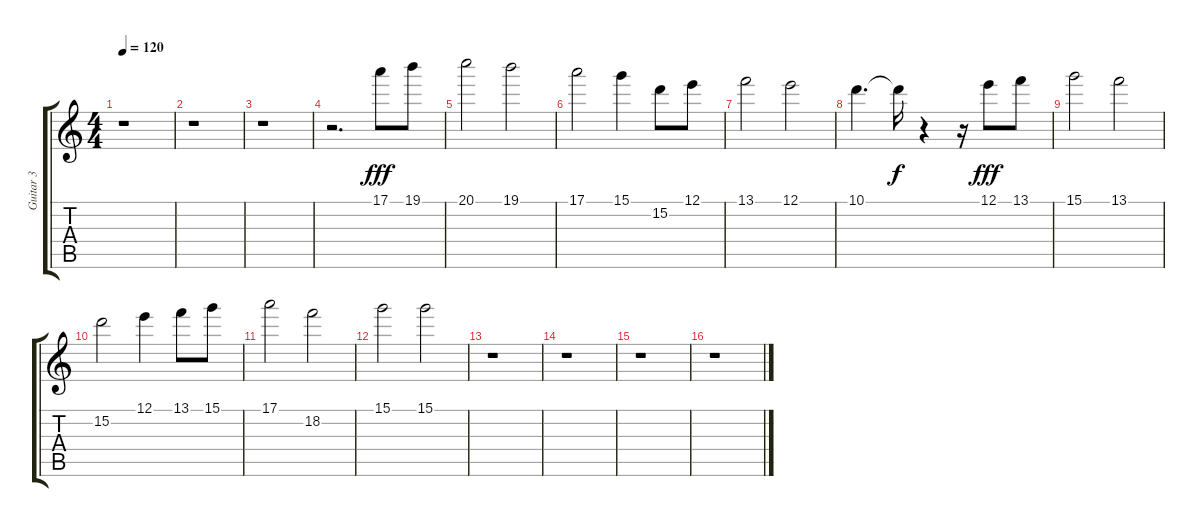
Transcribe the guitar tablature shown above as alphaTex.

\track ("Guitar 3" "Guitar 3") {instrument distortionguitar}
\staff {score tabs}
\tuning (E4 B3 G3 D3 A2 E2) {hide}
\ts (4 4)
\tempo 120
\clef g2
\ks c
r.1{dy fff} |
r.1 |
r.1 |
r.2{d} 17.1.8 19.1.8 |
20.1.2 19.1.2 |
17.1.2 15.1.4 15.2.8 12.1.8 |
13.1.2 12.1.2 |
10.1.4{d} 10.1{t}.16{dy f} r.4 r.16 12.1.8{dy fff} 13.1.8 |
15.1.2 13.1.2 |
15.2.2 12.1.4 13.1.8 15.1.8 |
17.1.2 18.2.2 |
15.1.2 15.1.2 |
r.1 |
r.1 |
r.1 |
r.1
